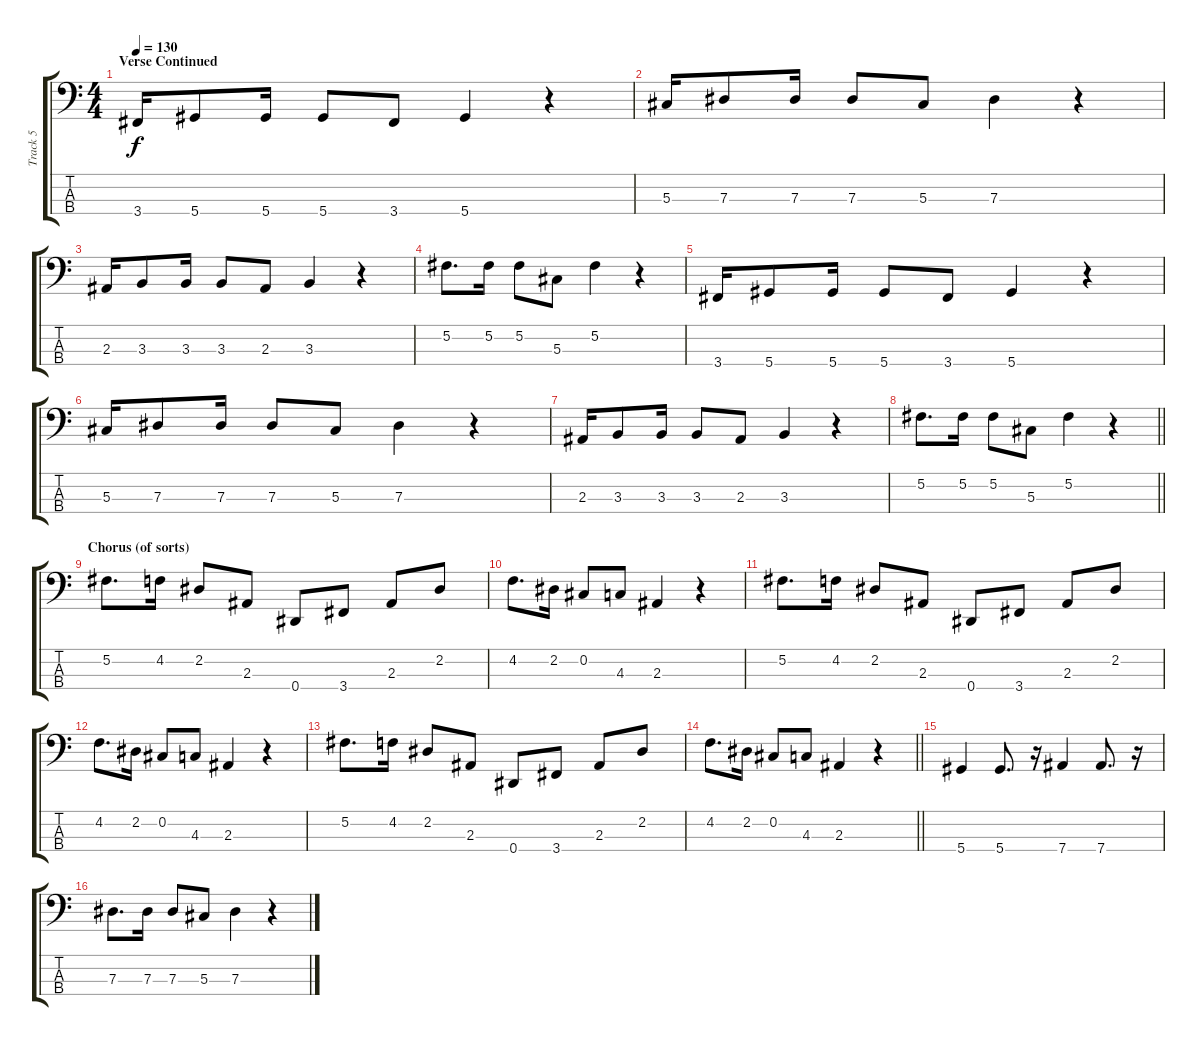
\track ("Track 5" "Track 5") {instrument electricbasspick}
\staff {score tabs}
\tuning (Gb2 Db2 Ab1 Eb1) {hide}
\ts (4 4)
\section ("" "Verse Continued")
\tempo 130
\clef f4
\ks c
3.4.16{dy f} 5.4.8 5.4.16 5.4.8 3.4.8 5.4.4 r.4 |
5.3.16 7.3.8 7.3.16 7.3.8 5.3.8 7.3.4 r.4 |
2.3.16 3.3.8 3.3.16 3.3.8 2.3.8 3.3.4 r.4 |
5.2.8{d} 5.2.16 5.2.8 5.3.8 5.2.4 r.4 |
3.4.16 5.4.8 5.4.16 5.4.8 3.4.8 5.4.4 r.4 |
5.3.16 7.3.8 7.3.16 7.3.8 5.3.8 7.3.4 r.4 |
2.3.16 3.3.8 3.3.16 3.3.8 2.3.8 3.3.4 r.4 |
\barLineRight lightlight
5.2.8{d} 5.2.16 5.2.8 5.3.8 5.2.4 r.4 |
\section ("" "Chorus (of sorts)")
5.2.8{d} 4.2.16 2.2.8 2.3.8 0.4.8 3.4.8 2.3.8 2.2.8 |
4.2.8{d} 2.2.16 0.2.8 4.3.8 2.3.4 r.4 |
5.2.8{d} 4.2.16 2.2.8 2.3.8 0.4.8 3.4.8 2.3.8 2.2.8 |
4.2.8{d} 2.2.16 0.2.8 4.3.8 2.3.4 r.4 |
5.2.8{d} 4.2.16 2.2.8 2.3.8 0.4.8 3.4.8 2.3.8 2.2.8 |
\barLineRight lightlight
4.2.8{d} 2.2.16 0.2.8 4.3.8 2.3.4 r.4 |
\section ("" "")
5.4.4 5.4.8{d} r.16 7.4.4 7.4.8{d} r.16 |
7.3.8{d} 7.3.16 7.3.8 5.3.8 7.3.4 r.4
